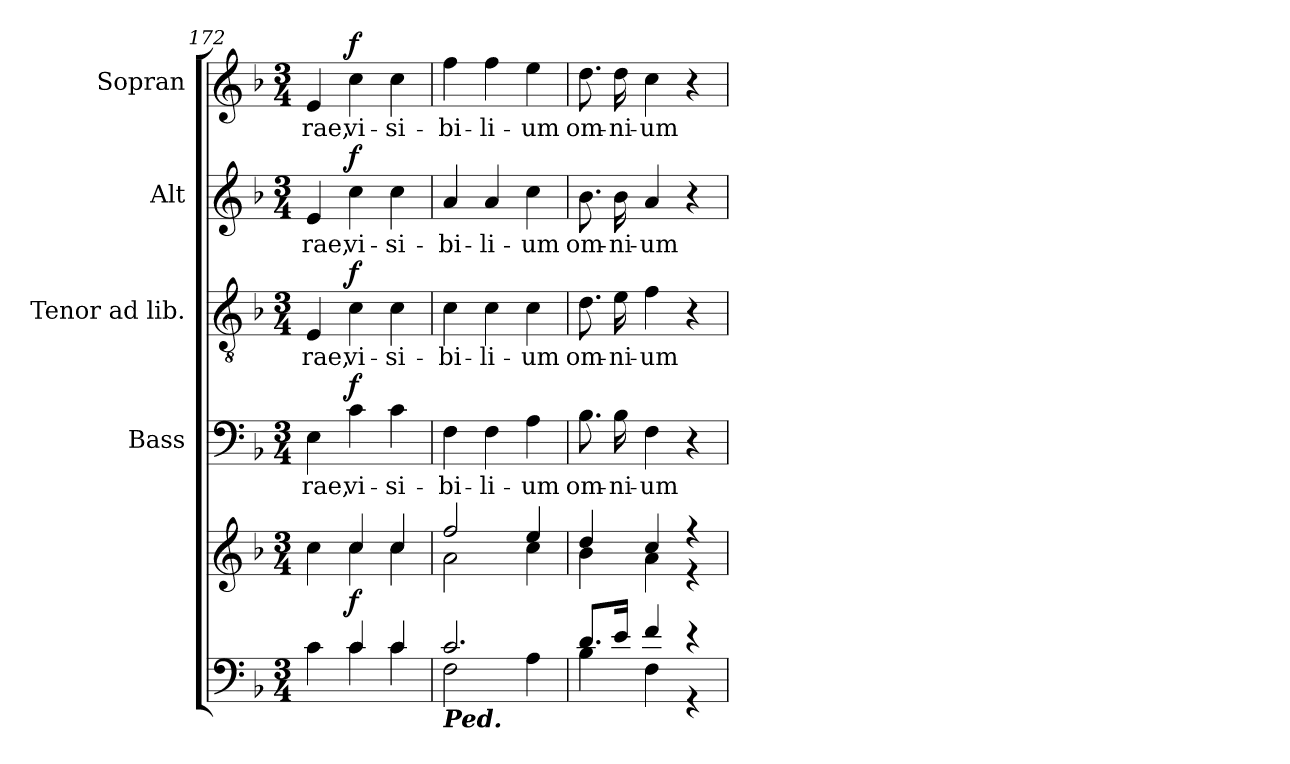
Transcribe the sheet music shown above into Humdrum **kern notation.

**kern	**kern	**dynam	**kern	**text	**dynam	**kern	**text	**dynam	**kern	**text	**dynam	**kern	**text	**dynam
*part5	*part5	*part5	*part4	*part4	*part4	*part3	*part3	*part3	*part2	*part2	*part2	*part1	*part1	*part1
*staff6	*staff5	*staff5/6	*staff4	*staff4	*staff4	*staff3	*staff3	*staff3	*staff2	*staff2	*staff2	*staff1	*staff1	*staff1
*	*	*	*I"Bass	*	*	*I"Tenor ad lib.	*	*	*I"Alt	*	*	*I"Sopran	*	*
*	*	*	*I'B.	*	*	*I'T.	*	*	*I'A.	*	*	*I'S.	*	*
*clefF4	*clefG2	*	*clefF4	*	*	*clefGv2	*	*	*clefG2	*	*	*clefG2	*	*
*k[b-]	*k[b-]	*	*k[b-]	*	*	*k[b-]	*	*	*k[b-]	*	*	*k[b-]	*	*
*F:	*F:	*	*F:	*	*	*F:	*	*	*F:	*	*	*F:	*	*
*M3/4	*M3/4	*	*M3/4	*	*	*M3/4	*	*	*M3/4	*	*	*M3/4	*	*
=172	=172	=172	=172	=172	=172	=172	=172	=172	=172	=172	=172	=172	=172	=172
*^	*^	*	*	*	*	*	*	*	*	*	*	*	*	*
!	!	!	!	!	!	!LO:LY:b	!	!	!LO:LY:b	!	!	!LO:LY:b	!	!	!LO:LY:b	!
4ryy	4c\	4ryy	4cc\	.	4E\	-rae,	.	4E/	-rae,	.	4e/	-rae,	.	4e/	-rae,	.
!	!	!	!	!LO:DY:b	!	!LO:LY:b	!LO:DY:a	!	!LO:LY:b	!LO:DY:a	!	!LO:LY:b	!LO:DY:a	!	!LO:LY:b	!LO:DY:a
4c/	4c\	4cc/	4cc\	f	4c\	vi-	f	4c\	vi-	f	4cc\	vi-	f	4cc\	vi-	f
!	!	!	!	!	!	!LO:LY:b	!	!	!LO:LY:b	!	!	!LO:LY:b	!	!	!LO:LY:b	!
4c/	4c\	4cc/	4cc\	.	4c\	-si-	.	4c\	-si-	.	4cc\	-si-	.	4cc\	-si-	.
=173	=173	=173	=173	=173	=173	=173	=173	=173	=173	=173	=173	=173	=173	=173	=173	=173
!LO:TX:b:Bi:t=Ped.	!	!	!	!	!	!	!	!	!	!	!	!	!	!	!	!
!	!	!	!	!	!	!LO:LY:b	!	!	!LO:LY:b	!	!	!LO:LY:b	!	!	!LO:LY:b	!
2.c/	2F\	2ff/	2a\	.	4F\	-bi-	.	4c\	-bi-	.	4a/	-bi-	.	4ff\	-bi-	.
!	!	!	!	!	!	!LO:LY:b	!	!	!LO:LY:b	!	!	!LO:LY:b	!	!	!LO:LY:b	!
.	.	.	.	.	4F\	-li-	.	4c\	-li-	.	4a/	-li-	.	4ff\	-li-	.
!	!	!	!	!	!	!LO:LY:b	!	!	!LO:LY:b	!	!	!LO:LY:b	!	!	!LO:LY:b	!
.	4A\	4ee/	4cc\	.	4A\	-um	.	4c\	-um	.	4cc\	-um	.	4ee\	-um	.
=174	=174	=174	=174	=174	=174	=174	=174	=174	=174	=174	=174	=174	=174	=174	=174	=174
!	!	!	!	!	!	!LO:LY:b	!	!	!LO:LY:b	!	!	!LO:LY:b	!	!	!LO:LY:b	!
8.d/L	4B-\	4dd/	4b-\	.	8.B-\	om-	.	8.d\	om-	.	8.b-\	om-	.	8.dd\	om-	.
!	!	!	!	!	!	!LO:LY:b	!	!	!LO:LY:b	!	!	!LO:LY:b	!	!	!LO:LY:b	!
16e/Jk	.	.	.	.	16B-\	-ni-	.	16e\	-ni-	.	16b-\	-ni-	.	16dd\	-ni-	.
!	!	!	!	!	!	!LO:LY:b	!	!	!LO:LY:b	!	!	!LO:LY:b	!	!	!LO:LY:b	!
4f/	4F\	4cc/	4a\	.	4F\	-um	.	4f\	-um	.	4a/	-um	.	4cc\	-um	.
4r	4r	4r	4r	.	4r	.	.	4r	.	.	4r	.	.	4r	.	.
*v	*v	*	*	*	*	*	*	*	*	*	*	*	*	*	*	*
*	*v	*v	*	*	*	*	*	*	*	*	*	*	*	*	*
=	=	=	=	=	=	=	=	=	=	=	=	=	=	=
*-	*-	*-	*-	*-	*-	*-	*-	*-	*-	*-	*-	*-	*-	*-
